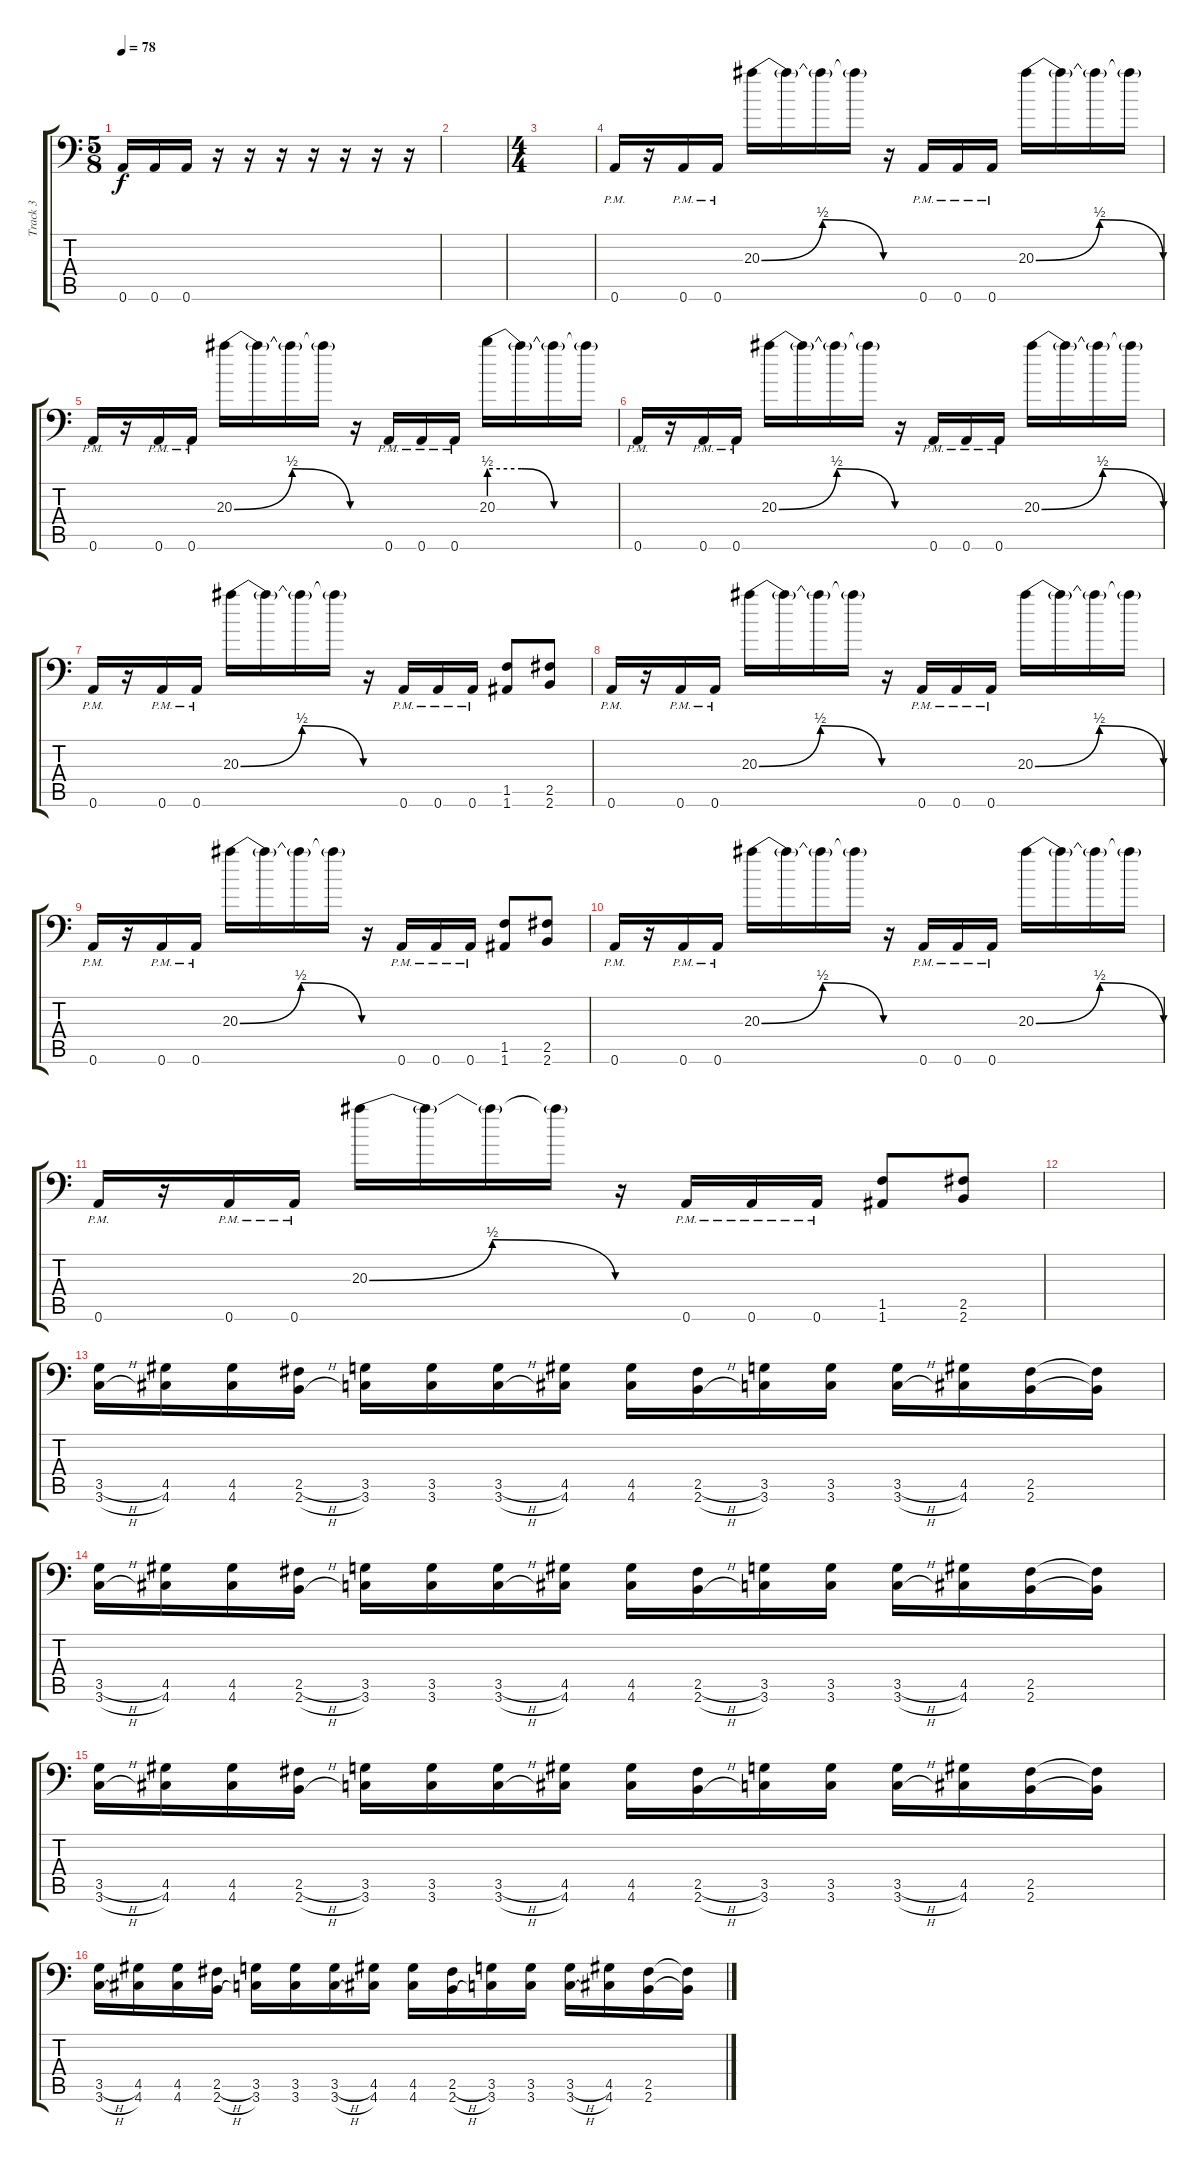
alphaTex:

\track ("Track 3" "Track 3") {instrument distortionguitar}
\staff {score tabs}
\tuning (B3 Gb3 D3 A2 E2 A1) {hide}
\ts (5 8)
\tempo 78
\clef f4
\ks c
0.6.16{dy f} 0.6.16 0.6.16 r.16 r.16 r.16 r.16 r.16 r.16 r.16 |
|
\ts (4 4)
|
0.6{pm}.16 r.16 0.6{pm}.16 0.6{pm}.16 20.3{be (bendrelease 0 0 15 2 55 2 60 0)}.16 20.3{t}.16 20.3{t}.16 20.3{t}.16 r.16 0.6{pm}.16 0.6{pm}.16 0.6{pm}.16 20.3{be (bendrelease 0 0 15 2 50 2 60 0)}.16 20.3{t}.16 20.3{t}.16 20.3{t}.16 |
0.6{pm}.16 r.16 0.6{pm}.16 0.6{pm}.16 20.3{be (bendrelease 0 0 15 2 55 2 60 0)}.16 20.3{t}.16 20.3{t}.16 20.3{t}.16 r.16 0.6{pm}.16 0.6{pm}.16 0.6{pm}.16 20.3{be (custom 0 2 15 2 30 0 60 0)}.16 20.3{t}.16 20.3{t}.16 20.3{t}.16 |
0.6{pm}.16 r.16 0.6{pm}.16 0.6{pm}.16 20.3{be (bendrelease 0 0 15 2 55 2 60 0)}.16 20.3{t}.16 20.3{t}.16 20.3{t}.16 r.16 0.6{pm}.16 0.6{pm}.16 0.6{pm}.16 20.3{be (bendrelease 0 0 15 2 50 2 60 0)}.16 20.3{t}.16 20.3{t}.16 20.3{t}.16 |
0.6{pm}.16 r.16 0.6{pm}.16 0.6{pm}.16 20.3{be (bendrelease 0 0 15 2 55 2 60 0)}.16 20.3{t}.16 20.3{t}.16 20.3{t}.16 r.16 0.6{pm}.16 0.6{pm}.16 0.6{pm}.16 (1.5 1.6).8 (2.5 2.6).8 |
0.6{pm}.16 r.16 0.6{pm}.16 0.6{pm}.16 20.3{be (bendrelease 0 0 15 2 55 2 60 0)}.16 20.3{t}.16 20.3{t}.16 20.3{t}.16 r.16 0.6{pm}.16 0.6{pm}.16 0.6{pm}.16 20.3{be (bendrelease 0 0 15 2 50 2 60 0)}.16 20.3{t}.16 20.3{t}.16 20.3{t}.16 |
0.6{pm}.16 r.16 0.6{pm}.16 0.6{pm}.16 20.3{be (bendrelease 0 0 15 2 55 2 60 0)}.16 20.3{t}.16 20.3{t}.16 20.3{t}.16 r.16 0.6{pm}.16 0.6{pm}.16 0.6{pm}.16 (1.5 1.6).8 (2.5 2.6).8 |
0.6{pm}.16 r.16 0.6{pm}.16 0.6{pm}.16 20.3{be (bendrelease 0 0 15 2 55 2 60 0)}.16 20.3{t}.16 20.3{t}.16 20.3{t}.16 r.16 0.6{pm}.16 0.6{pm}.16 0.6{pm}.16 20.3{be (bendrelease 0 0 15 2 50 2 60 0)}.16 20.3{t}.16 20.3{t}.16 20.3{t}.16 |
0.6{pm}.16 r.16 0.6{pm}.16 0.6{pm}.16 20.3{be (bendrelease 0 0 15 2 55 2 60 0)}.16 20.3{t}.16 20.3{t}.16 20.3{t}.16 r.16 0.6{pm}.16 0.6{pm}.16 0.6{pm}.16 (1.5 1.6).8 (2.5 2.6).8 |
|
(3.5{h} 3.6{h}).16 (4.5 4.6).16 (4.5 4.6).16 (2.5{h} 2.6{h}).16 (3.5 3.6).16 (3.5 3.6).16 (3.5{h} 3.6{h}).16 (4.5 4.6).16 (4.5 4.6).16 (2.5{h} 2.6{h}).16 (3.5 3.6).16 (3.5 3.6).16 (3.5{h} 3.6{h}).16 (4.5 4.6).16 (2.5 2.6).16 (2.5{t} 2.6{t}).16 |
(3.5{h} 3.6{h}).16 (4.5 4.6).16 (4.5 4.6).16 (2.5{h} 2.6{h}).16 (3.5 3.6).16 (3.5 3.6).16 (3.5{h} 3.6{h}).16 (4.5 4.6).16 (4.5 4.6).16 (2.5{h} 2.6{h}).16 (3.5 3.6).16 (3.5 3.6).16 (3.5{h} 3.6{h}).16 (4.5 4.6).16 (2.5 2.6).16 (2.5{t} 2.6{t}).16 |
(3.5{h} 3.6{h}).16 (4.5 4.6).16 (4.5 4.6).16 (2.5{h} 2.6{h}).16 (3.5 3.6).16 (3.5 3.6).16 (3.5{h} 3.6{h}).16 (4.5 4.6).16 (4.5 4.6).16 (2.5{h} 2.6{h}).16 (3.5 3.6).16 (3.5 3.6).16 (3.5{h} 3.6{h}).16 (4.5 4.6).16 (2.5 2.6).16 (2.5{t} 2.6{t}).16 |
(3.5{h} 3.6{h}).16 (4.5 4.6).16 (4.5 4.6).16 (2.5{h} 2.6{h}).16 (3.5 3.6).16 (3.5 3.6).16 (3.5{h} 3.6{h}).16 (4.5 4.6).16 (4.5 4.6).16 (2.5{h} 2.6{h}).16 (3.5 3.6).16 (3.5 3.6).16 (3.5{h} 3.6{h}).16 (4.5 4.6).16 (2.5 2.6).16 (2.5{t} 2.6{t}).16
